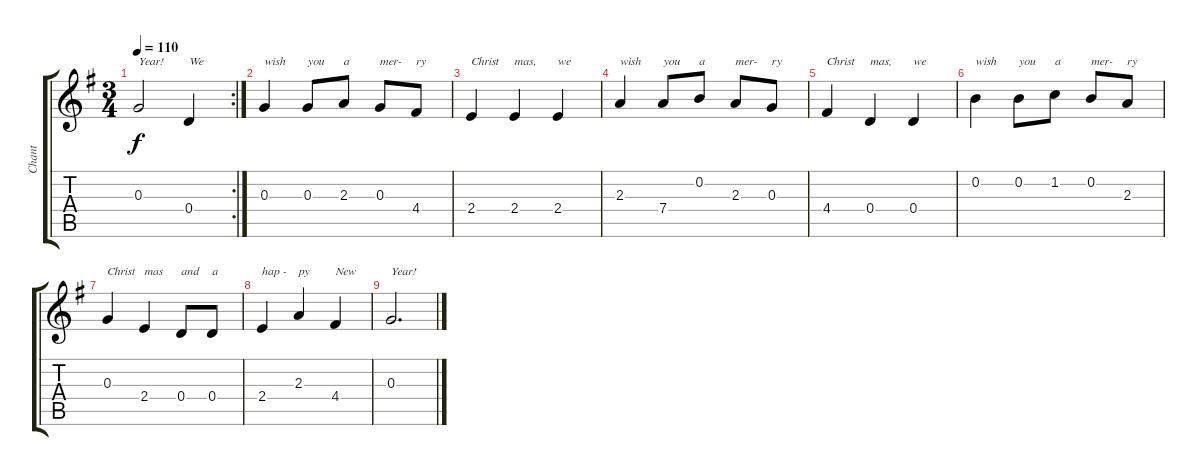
\track ("Chant" "Chant") {instrument acousticguitarnylon}
\staff {score tabs}
\tuning (E4 B3 G3 D3 A2 E2) {hide}
\rc 2
\ts (3 4)
\tempo 110
\clef g2
\ks g
0.3.2{txt "Year!" dy f} 0.4.4{txt "We"} |
0.3.4{txt "wish"} 0.3.8{txt "you"} 2.3.8{txt "a"} 0.3.8{txt "mer-"} 4.4.8{txt "ry"} |
2.4.4{txt "Christ"} 2.4.4{txt "mas,"} 2.4.4{txt "we"} |
2.3.4{txt "wish"} 7.4.8{txt "you" beam Up} 0.2.8{txt "a" beam Up} 2.3.8{txt "mer-"} 0.3.8{txt "ry"} |
4.4.4{txt "Christ"} 0.4.4{txt "mas,"} 0.4.4{txt "we"} |
0.2.4{txt "wish"} 0.2.8{txt "you"} 1.2.8{txt "a"} 0.2.8{txt "mer-" beam Up} 2.3.8{txt "ry" beam Up} |
0.3.4{txt "Christ"} 2.4.4{txt "mas"} 0.4.8{txt "and"} 0.4.8{txt "a"} |
2.4.4{txt "hap - "} 2.3.4{txt "py"} 4.4.4{txt "New"} |
0.3.2{d txt "Year!"}
